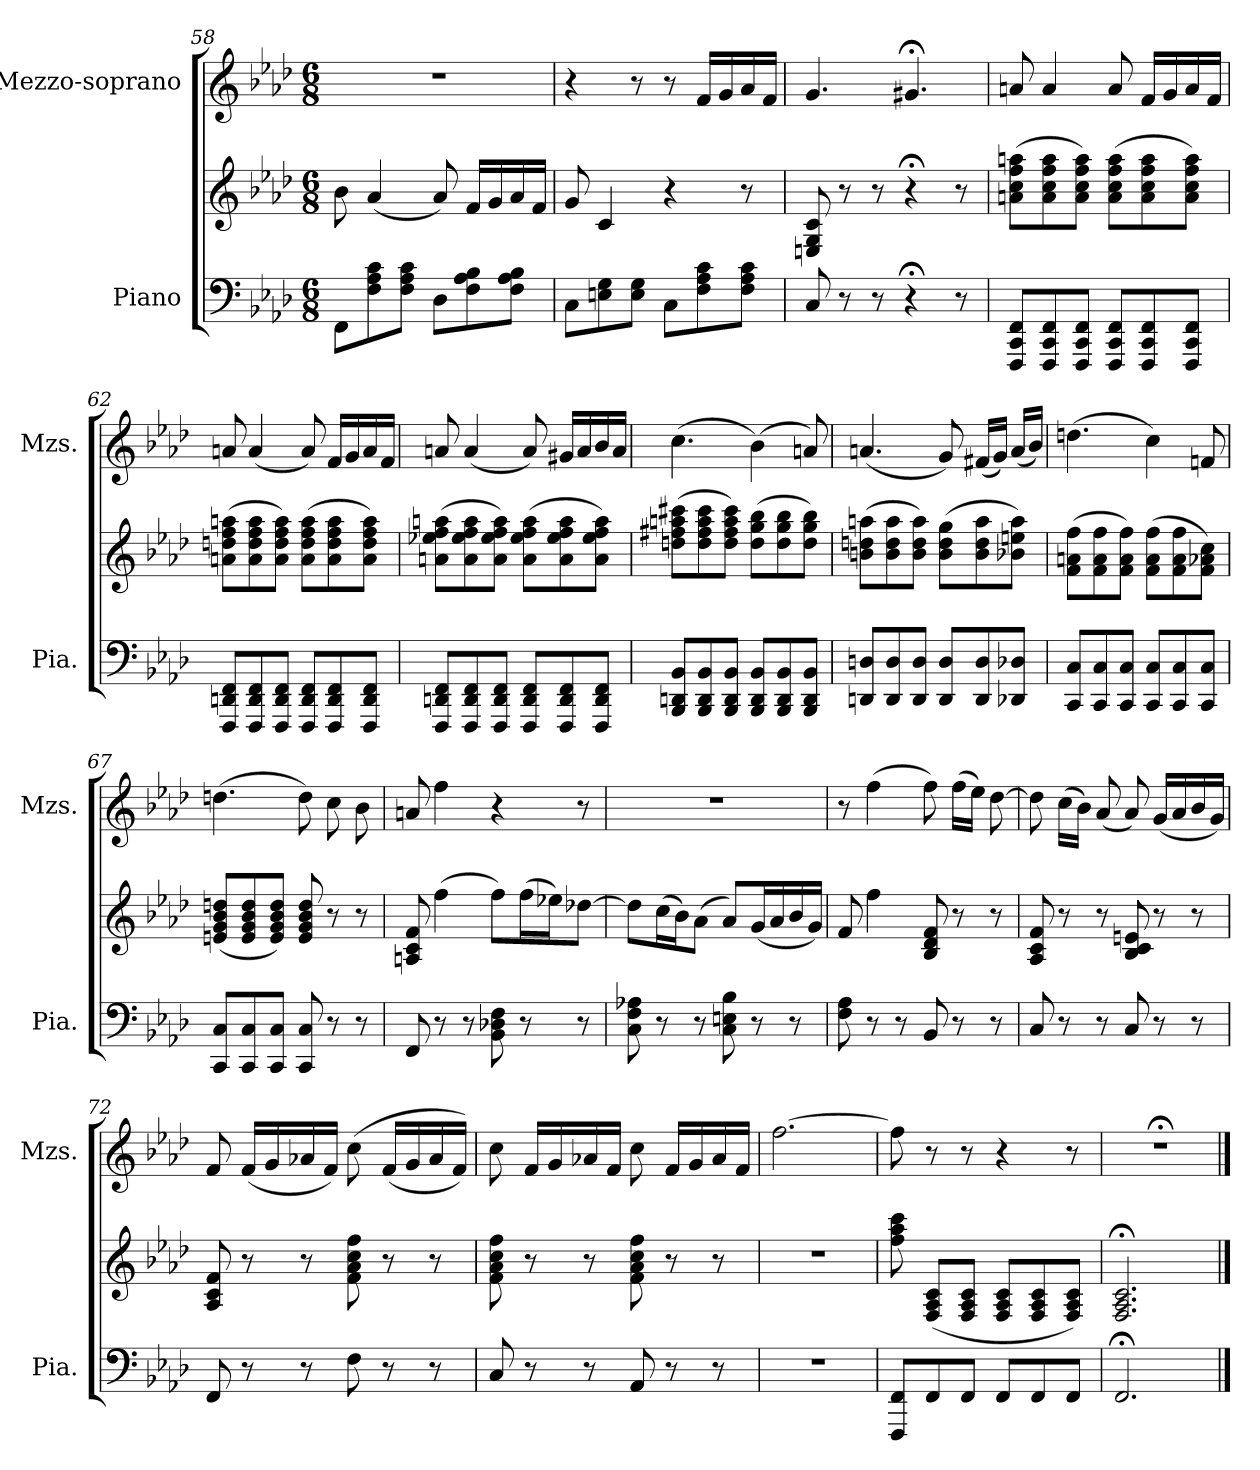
**kern	**kern	**kern
*part2	*part2	*part1
*staff3	*staff2	*staff1
*I"Piano	*	*I"Mezzo-soprano
*I'Pia.	*	*I'Mzs.
*clefF4	*clefG2	*clefG2
*k[b-e-a-d-]	*k[b-e-a-d-]	*k[b-e-a-d-]
*M6/8	*M6/8	*M6/8
=58	=58	=58
8FF\L	8b-\	2.r
8F\ 8A-\ 8c\	(4a-/	.
8F\ 8A-\ 8c\J	.	.
8D-\L	8a-/)	.
8F\ 8A-\ 8B-\	16f/LL	.
.	16g/	.
8F\ 8A-\ 8B-\J	16a-/	.
.	16f/JJ	.
!!LO:LB:g=z
=59	=59	=59
8C\L	8g/	4r
8En\ 8G\	4c/	.
8E\ 8G\J	.	8r
8C\L	4r	8r
8F\ 8A-\ 8c\	.	16f/LL
.	.	16g/
8F\ 8A-\ 8c\J	8r	16a-/
.	.	16f/JJ
=60	=60	=60
8C/	8En/ 8G/ 8c/	4.g/
8r	8r	.
8r	8r	.
4r;<	4r;<	4.g#X;</
8r	8r	.
=61	=61	=61
8FFF/ 8CC/ 8FF/L	(8an\ 8cc\ 8ff\ 8aan\L	8an/
8FFF/ 8CC/ 8FF/	8a\ 8cc\ 8ff\ 8aa\	4a/
8FFF/ 8CC/ 8FF/J	8a\ 8cc\ 8ff\ 8aa\J)	.
8FFF/ 8CC/ 8FF/L	(8a\ 8cc\ 8ff\ 8aa\L	8a/
8FFF/ 8CC/ 8FF/	8a\ 8cc\ 8ff\ 8aa\	16f/LL
.	.	16g/
8FFF/ 8CC/ 8FF/J	8a\ 8cc\ 8ff\ 8aa\J)	16a/
.	.	16f/JJ
=62	=62	=62
8FFF/ 8DDn/ 8FF/L	(8an\ 8ddn\ 8ff\ 8aan\L	8an/
8FFF/ 8DD/ 8FF/	8a\ 8dd\ 8ff\ 8aa\	(4a/
8FFF/ 8DD/ 8FF/J	8a\ 8dd\ 8ff\ 8aa\J)	.
8FFF/ 8DD/ 8FF/L	(8a\ 8dd\ 8ff\ 8aa\L	8a/)
8FFF/ 8DD/ 8FF/	8a\ 8dd\ 8ff\ 8aa\	16f/LL
.	.	16g/
8FFF/ 8DD/ 8FF/J	8a\ 8dd\ 8ff\ 8aa\J)	16a/
.	.	16f/JJ
!!LO:PB:g=z
=63	=63	=63
8FFF/ 8DDn/ 8FF/L	(8an\ 8ee-X\ 8ff\ 8aan\L	8an/
8FFF/ 8DD/ 8FF/	8a\ 8ee-\ 8ff\ 8aa\	(4a/
8FFF/ 8DD/ 8FF/J	8a\ 8ee-\ 8ff\ 8aa\J)	.
8FFF/ 8DD/ 8FF/L	(8a\ 8ee-\ 8ff\ 8aa\L	8a/)
8FFF/ 8DD/ 8FF/	8a\ 8ee-\ 8ff\ 8aa\	16g#X/LL
.	.	16a/
8FFF/ 8DD/ 8FF/J	8a\ 8ee-\ 8ff\ 8aa\J)	16b-/
.	.	16a/JJ
=64	=64	=64
8BBB-/ 8DDn/ 8BB-/L	(8ddn\ 8ff#X\ 8aan\ 8ccc#X\L	(4.cc\
8BBB-/ 8DD/ 8BB-/	8dd\ 8ff#\ 8aa\ 8ccc#\	.
8BBB-/ 8DD/ 8BB-/J	8dd\ 8ff#\ 8aa\ 8ccc#\J)	.
8BBB-/ 8DD/ 8BB-/L	(8dd\ 8gg\ 8bb-\L	(4b-\)
8BBB-/ 8DD/ 8BB-/	8dd\ 8gg\ 8bb-\	.
8BBB-/ 8DD/ 8BB-/J	8dd\ 8gg\ 8bb-\J)	8an/)
=65	=65	=65
8DDn/ 8Dn/L	(8bn\ 8ddn\ 8aan\L	(4.an/
8DD/ 8D/	8b\ 8dd\ 8aa\	.
8DD/ 8D/J	8b\ 8dd\ 8aa\J)	.
8DD/ 8D/L	(8b\ 8dd\ 8gg\L	8g/)
8DD/ 8D/	8b\ 8dd\ 8aa\	(16f#X/LL
.	.	16g/JJ)
8DD-X/ 8D-X/J	8b-X\ 8een\ 8aa\J)	(16a/LL
.	.	16b-/JJ)
!!LO:LB:g=z
=66	=66	=66
8CC/ 8C/L	(8f\ 8an\ 8ff\L	(4.ddn\
8CC/ 8C/	8f\ 8a\ 8ff\	.
8CC/ 8C/J	8f\ 8a\ 8ff\J)	.
8CC/ 8C/L	(8f\ 8a\ 8ff\L	4cc\)
8CC/ 8C/	8f\ 8a\ 8ff\	.
8CC/ 8C/J	8f\ 8a-X\ 8cc\J)	8fn/
=67	=67	=67
8CC/ 8C/L	(8en/ 8g/ 8b-/ 8ddn/L	(4.ddn\
8CC/ 8C/	8e/ 8g/ 8b-/ 8dd/	.
8CC/ 8C/J	8e/ 8g/ 8b-/ 8dd/J)	.
8CC/ 8C/	8e/ 8g/ 8b-/ 8dd/	8dd\)
8r	8r	8cc\
8r	8r	8b-\
=68	=68	=68
8FF/	8An/ 8c/ 8f/	8an/
8r	(4ff\	4ff\
8r	.	.
8BB-\ 8D-X\ 8F\	8ff\L)	4r
8r	(16ff\L	.
.	16ee-X\J)	.
8r	[8dd-X\J	8r
=69	=69	=69
8C\ 8F\ 8A-X\	8dd-\L]	2.r
8r	(16cc\L	.
.	16b-\J)	.
8r	(8a-\J	.
8C\ 8En\ 8B-\	8a-/L)	.
8r	(16g/L	.
.	16a-/	.
8r	16b-/	.
.	16g/JJ)	.
!!LO:LB:g=z
=70	=70	=70
8F\ 8A-\	8f/	8r
8r	4ff\	(4ff\
8r	.	.
8BB-/	8B-/ 8d-/ 8f/	8ff\)
8r	8r	(16ff\LL
.	.	16ee-\JJ)
8r	8r	[8dd-\
=71	=71	=71
8C/	8A-/ 8c/ 8f/	8dd-\]
8r	8r	(16cc\LL
.	.	16b-\JJ)
8r	8r	(8a-/
8C/	8B-/ 8c/ 8en/	8a-/)
8r	8r	(16g/LL
.	.	16a-/
8r	8r	16b-/
.	.	16g/JJ)
=72	=72	=72
8FF/	8A-/ 8c/ 8f/	8f/
8r	8r	(16f/LL
.	.	16g/
8r	8r	16a-X/
.	.	16f/JJ)
8F\	8f\ 8a-\ 8cc\ 8ff\	(8cc\
8r	8r	(16f/LL
.	.	16g/
8r	8r	16a-/
.	.	16f/JJ))
=73	=73	=73
8C/	8f\ 8a-\ 8cc\ 8ff\	8cc\
8r	8r	16f/LL
.	.	16g/
8r	8r	16a-X/
.	.	16f/JJ
8AA-/	8f\ 8a-\ 8cc\ 8ff\	8cc\
8r	8r	16f/LL
.	.	16g/
8r	8r	16a-/
.	.	16f/JJ
!!LO:LB:g=z
=74	=74	=74
2.r	2.r	[2.ff\
=75	=75	=75
8FFF/ 8FF/L	8ff\ 8aa-\ 8ccc\	8ff\]
8FF/	(8F/ 8A-/ 8c/L	8r
8FF/J	8F/ 8A-/ 8c/J	8r
8FF/L	8F/ 8A-/ 8c/L	4r
8FF/	8F/ 8A-/ 8c/	.
8FF/J	8F/ 8A-/ 8c/J)	8r
=76	=76	=76
2.FF;</	2.F/;< 2.A-/;< 2.c/;<	2.r;<
==	==	==
*-	*-	*-
